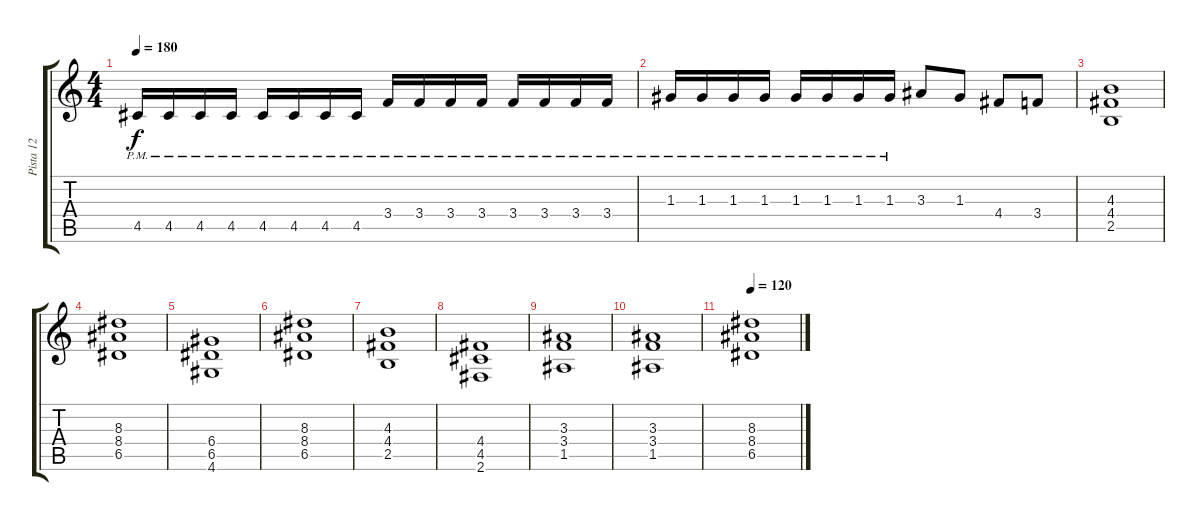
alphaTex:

\track ("Pista 12" "Pista 12") {instrument distortionguitar}
\staff {score tabs}
\tuning (E4 B3 G3 D3 A2 E2) {hide}
\ts (4 4)
\tempo 180
\clef g2
\ks c
4.5{pm}.16{dy f} 4.5{pm}.16 4.5{pm}.16 4.5{pm}.16 4.5{pm}.16 4.5{pm}.16 4.5{pm}.16 4.5{pm}.16 3.4{pm}.16 3.4{pm}.16 3.4{pm}.16 3.4{pm}.16 3.4{pm}.16 3.4{pm}.16 3.4{pm}.16 3.4{pm}.16 |
1.3{pm}.16 1.3{pm}.16 1.3{pm}.16 1.3{pm}.16 1.3{pm}.16 1.3{pm}.16 1.3{pm}.16 1.3{pm}.16 3.3.8 1.3.8 4.4.8 3.4.8 |
(4.3 4.4 2.5).1 |
(8.3 8.4 6.5).1 |
(6.4 6.5 4.6).1 |
(8.3 8.4 6.5).1 |
(4.3 4.4 2.5).1 |
(4.4 4.5 2.6).1 |
(3.3 3.4 1.5).1 |
(3.3 3.4 1.5).1 |
\tempo 120
(8.3 8.4 6.5).1
